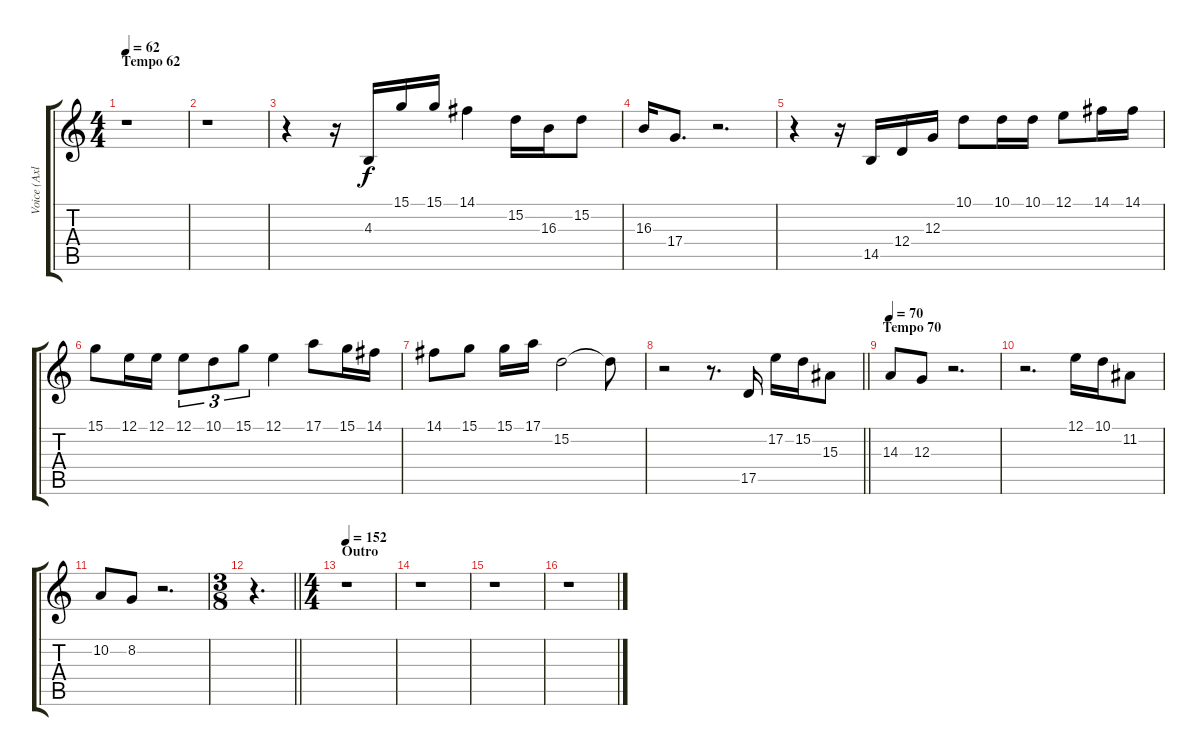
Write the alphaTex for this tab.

\track ("Voice (Axl)" "Voice (Axl") {instrument synthstrings1}
\staff {score tabs}
\tuning (E4 B3 G3 D3 A2 E2) {hide}
\ts (4 4)
\section ("" "Tempo 62")
\tempo 62
\clef g2
\ks c
r.1{dy f} |
r.1 |
r.4 r.16 4.3.16 15.1.16 15.1.16 14.1.4 15.2.16 16.3.16 15.2.8 |
16.3.16 17.4.8{d} r.2{d} |
r.4 r.16 14.5.16 12.4.16 12.3.16 10.1.8 10.1.16 10.1.16 12.1.8 14.1.16 14.1.16 |
15.1.8 12.1.16 12.1.16 12.1.8{tu (3 2)} 10.1.8{tu (3 2)} 15.1.8{tu (3 2)} 12.1.4 17.1.8 15.1.16 14.1.16 |
14.1.8 15.1.8 15.1.16 17.1.16 15.2.2 15.2{t}.8 |
\barLineRight lightlight
r.2 r.8{d} 17.5.16 17.2.16 15.2.16 15.3.8 |
\section ("" "Tempo 70")
\tempo 70
14.3.8 12.3.8 r.2{d} |
r.2{d} 12.1.16 10.1.16 11.2.8 |
10.2.8 8.2.8 r.2{d} |
\ts (3 8)
\barLineRight lightlight
r.4{d} |
\ts (4 4)
\section ("" "Outro")
\tempo 152
r.1 |
r.1 |
r.1 |
r.1
